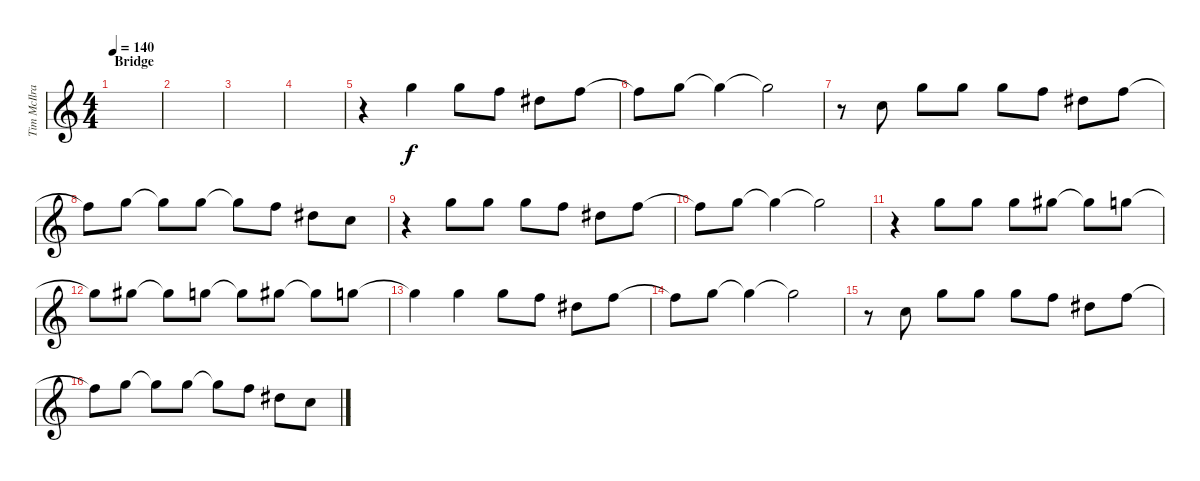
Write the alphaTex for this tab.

\track ("Tim McIlrath - Vocals" "Tim McIlra") {instrument distortionguitar}
\staff {score}
\tuning (Eb4 Bb3 Gb3 Db3 Ab2 Eb2) {hide}
\ts (4 4)
\section ("" "Bridge")
\tempo 140
\clef g2
\ks c
|
|
|
|
r.4 9.2.4 9.2.8 7.2.8 5.2.8 7.2.8 |
7.2{t}.8 9.2.8 9.2{t}.4 9.2{t}.2 |
r.8 2.2.8 9.2.8 9.2.8 9.2.8 7.2.8 5.2.8 7.2.8 |
7.2{t}.8 9.2.8 9.2{t}.8 9.2.8 9.2{t}.8 7.2.8 5.2.8 2.2.8 |
r.4 9.2.8 9.2.8 9.2.8 7.2.8 5.2.8 7.2.8 |
7.2{t}.8 9.2.8 9.2{t}.4 9.2{t}.2 |
r.4 9.2.8 9.2.8 9.2.8 10.2.8 10.2{t}.8 9.2.8 |
9.2{t}.8 10.2.8 10.2{t}.8 9.2.8 9.2{t}.8 10.2.8 10.2{t}.8 9.2.8 |
9.2{t}.4 9.2.4 9.2.8 7.2.8 5.2.8 7.2.8 |
7.2{t}.8 9.2.8 9.2{t}.4 9.2{t}.2 |
r.8 2.2.8 9.2.8 9.2.8 9.2.8 7.2.8 5.2.8 7.2.8 |
7.2{t}.8 9.2.8 9.2{t}.8 9.2.8 9.2{t}.8 7.2.8 5.2.8 2.2.8
